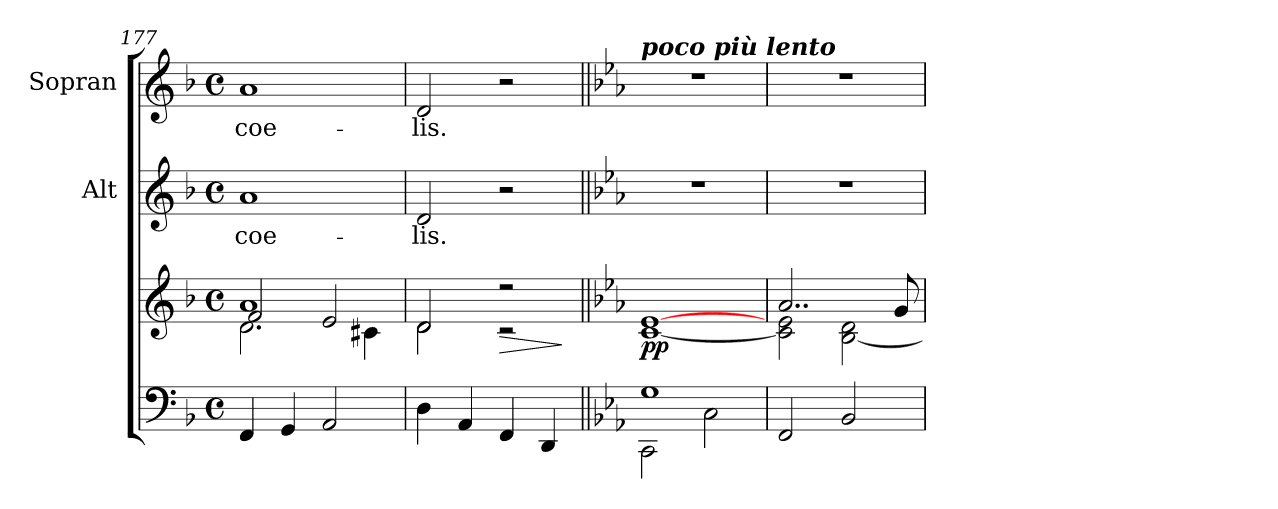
**kern	**kern	**dynam	**kern	**text	**kern	**text
*part3	*part3	*part3	*part2	*part2	*part1	*part1
*staff4	*staff3	*staff3/4	*staff2	*staff2	*staff1	*staff1
*	*	*	*I"Alt	*	*I"Sopran	*
*	*	*	*I'A.	*	*I'S.	*
*clefF4	*clefG2	*	*clefG2	*	*clefG2	*
*k[b-]	*k[b-]	*	*k[b-]	*	*k[b-]	*
*F:	*F:	*	*F:	*	*F:	*
*M4/4	*M4/4	*	*M4/4	*	*M4/4	*
*met(c)	*met(c)	*	*met(c)	*	*met(c)	*
=177	=177	=177	=177	=177	=177	=177
*	*^	*	*	*	*	*
*	*	*^	*	*	*	*	*
!	!	!	!	!	!	!LO:LY:b	!	!LO:LY:b
4FF/	1a	2.d\	2f/	.	1a	coe-	1a	coe-
4GG/	.	.	.	.	.	.	.	.
2AA/	.	.	2e/	.	.	.	.	.
.	.	4c#X\	.	.	.	.	.	.
*	*	*v	*v	*	*	*	*	*
=178	=178	=178	=178	=178	=178	=178	=178
!	!	!	!	!	!LO:LY:b	!	!LO:LY:b
4D\	2d/	2d\	.	2d/	-lis.	2d/	-lis.
4AA/	.	.	.	.	.	.	.
!	!	!	!LO:HP:b	!	!	!	!
4FF/	2r	2r	>	2r	.	2r	.
4DD/	.	.	.	.	.	.	.
*	*v	*v	*	*	*	*	*
.	.	]	.	.	.	.
=179||	=179||	=179||	=179||	=179||	=179||	=179||
*k[b-e-a-]	*k[b-e-a-]	*	*k[b-e-a-]	*	*k[b-e-a-]	*
*E-:	*E-:	*	*E-:	*	*E-:	*
*^	*^	*	*	*	*	*
!	!	!	!	!	!	!	!LO:TX:a:Bi:t=poco più lento	!
!	!	!	!	!LO:DY:b	!	!	!	!
1G	2CC\	[>1e-	[<1c	pp	1r	.	1r	.
.	2C\	.	.	.	.	.	.	.
*v	*v	*	*	*	*	*	*	*
=180	=180	=180	=180	=180	=180	=180	=180
2FF/	2..a-/	2c\] 2e-\	.	1r	.	1r	.
2BB-/	.	[<2B-\ 2d\	.	.	.	.	.
.	8g/	.	.	.	.	.	.
*	*v	*v	*	*	*	*	*
=	=	=	=	=	=	=
*-	*-	*-	*-	*-	*-	*-
